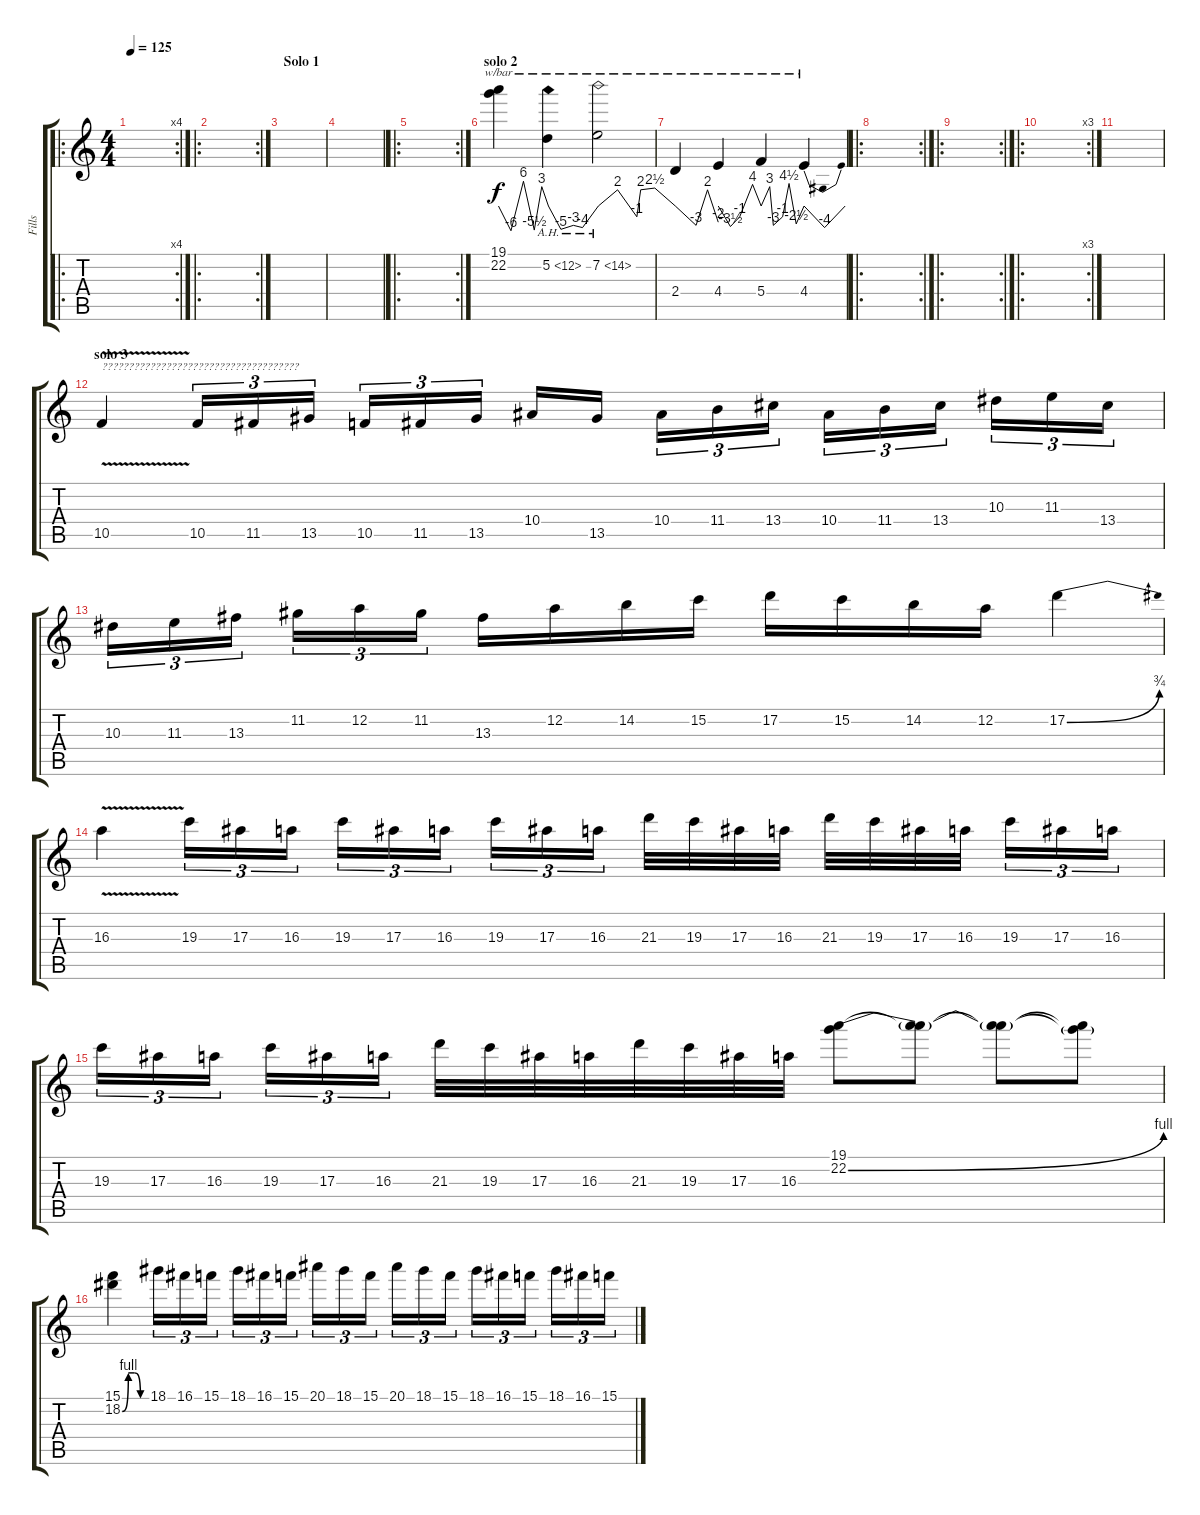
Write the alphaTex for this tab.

\track ("Fills" "Fills") {instrument overdrivenguitar}
\staff {score tabs}
\tuning (D4 A3 F3 C3 G2 D2) {hide}
\ro
\rc 4
\ts (4 4)
\tempo 125
\clef g2
\ks c
|
\ro
\rc 2
|
\section ("" "Solo 1")
|
|
\ro
\rc 2
|
\section ("" "solo 2")
(19.1 22.2).4{tbe (custom default 0 0 15 -24 30 24 43 -22 52 12 60 0)} 5.2{ah 7}.4{tbe (custom default 0 0 15 -20 30 -12 41 -16 60 0)} 7.2{ah 7}.2{tbe (custom default 0 0 15 8 30 -4 33 8 44 10 60 0)} |
2.4.4{tbe (custom default 0 0 29 -12 45 8 60 -8)} 4.4.4{tbe (custom default 0 0 17 -14 30 -4 48 16 60 0)} 5.4.4{tbe (custom default 0 0 12 12 17 -12 30 -4 39 18 49 -10 60 0)} 4.4.4{tbe (dip default 0 0 30 -16 60 0)} |
\ro
\rc 2
|
\ro
\rc 2
|
\ro
\rc 3
|
|
\section ("" "solo 3")
10.5{v}.4{txt "?????????????????????????????????????"} 10.5.16{tu (3 2)} 11.5.16{tu (3 2)} 13.5.16{tu (3 2)} 10.5.16{tu (3 2)} 11.5.16{tu (3 2)} 13.5.16{tu (3 2)} 10.4.16 13.5.16 10.4.16{tu (3 2)} 11.4.16{tu (3 2)} 13.4.16{tu (3 2)} 10.4.16{tu (3 2)} 11.4.16{tu (3 2)} 13.4.16{tu (3 2)} 10.3.16{tu (3 2)} 11.3.16{tu (3 2)} 13.4.16{tu (3 2)} |
10.3.16{tu (3 2)} 11.3.16{tu (3 2)} 13.3.16{tu (3 2)} 11.2.16{tu (3 2)} 12.2.16{tu (3 2)} 11.2.16{tu (3 2)} 13.3.16 12.2.16 14.2.16 15.2.16 17.2.16 15.2.16 14.2.16 12.2.16 17.2{be (bend 0 0 60 3)}.4 |
16.3{v}.4 19.3.16{tu (3 2)} 17.3.16{tu (3 2)} 16.3.16{tu (3 2)} 19.3.16{tu (3 2)} 17.3.16{tu (3 2)} 16.3.16{tu (3 2)} 19.3.16{tu (3 2)} 17.3.16{tu (3 2)} 16.3.16{tu (3 2)} 21.3.32 19.3.32 17.3.32 16.3.32 21.3.32 19.3.32 17.3.32 16.3.32 19.3.16{tu (3 2)} 17.3.16{tu (3 2)} 16.3.16{tu (3 2)} |
19.3.16{tu (3 2)} 17.3.16{tu (3 2)} 16.3.16{tu (3 2)} 19.3.16{tu (3 2)} 17.3.16{tu (3 2)} 16.3.16{tu (3 2)} 21.3.32 19.3.32 17.3.32 16.3.32 21.3.32 19.3.32 17.3.32 16.3.32 (19.1 22.2{be (bend 0 0 60 4)}).8 (19.1{t} 22.2{t}).8 (19.1{t} 22.2{t}).8 (19.1{t} 22.2{t}).8 |
(15.1 18.2{be (custom 0 0 15 4 30 4 45 0 60 0)}).4 18.1.16{tu (3 2)} 16.1.16{tu (3 2)} 15.1.16{tu (3 2)} 18.1.16{tu (3 2)} 16.1.16{tu (3 2)} 15.1.16{tu (3 2)} 20.1.16{tu (3 2)} 18.1.16{tu (3 2)} 15.1.16{tu (3 2)} 20.1.16{tu (3 2)} 18.1.16{tu (3 2)} 15.1.16{tu (3 2)} 18.1.16{tu (3 2)} 16.1.16{tu (3 2)} 15.1.16{tu (3 2)} 18.1.16{tu (3 2)} 16.1.16{tu (3 2)} 15.1.16{tu (3 2)}
